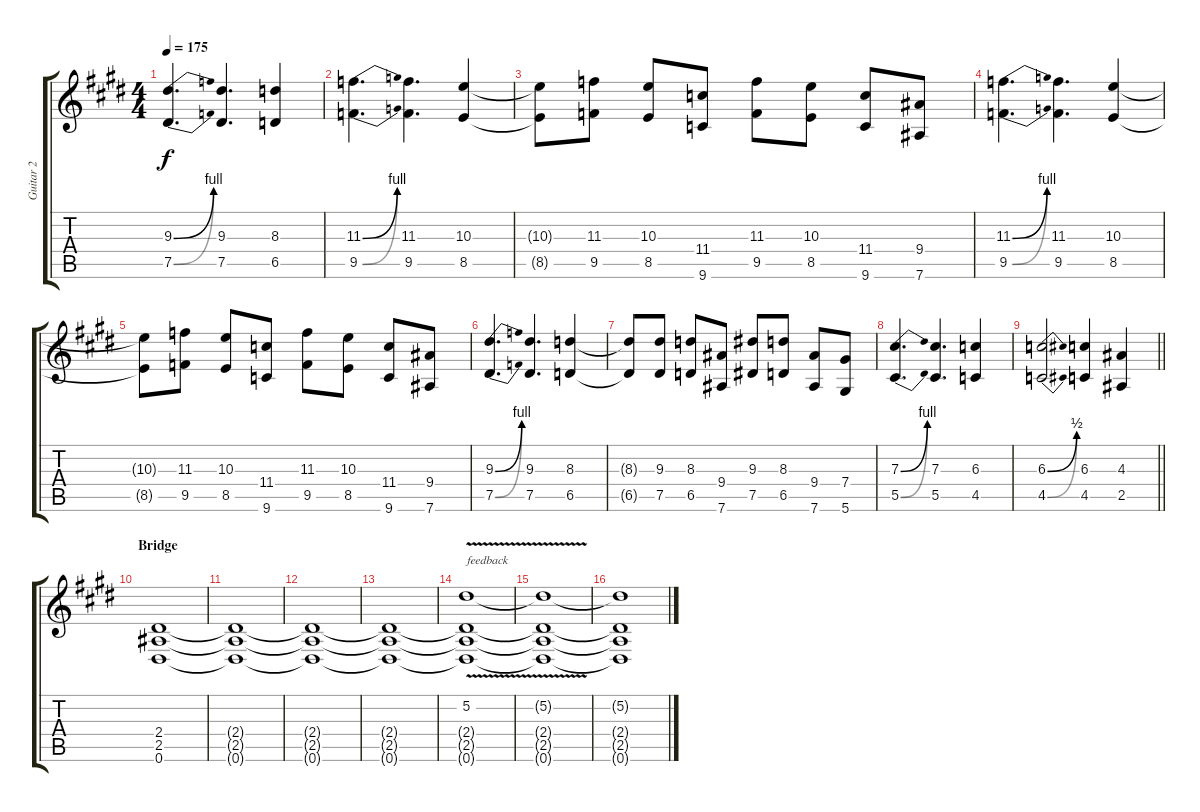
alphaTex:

\track ("Guitar 2" "Guitar 2") {instrument distortionguitar}
\staff {score tabs}
\tuning (Eb4 Bb3 Gb3 Db3 Ab2 Eb2) {hide}
\ts (4 4)
\tempo 175
\clef g2
\ks e
(9.3{be (bend 0 0 60 4)} 7.5{be (bend 0 0 60 4)}).4{d dy f} (9.3 7.5).4{d} (8.3 6.5).4 |
(11.3{be (bend 0 0 60 4)} 9.5{be (bend 0 0 60 4)}).4{d} (11.3 9.5).4{d} (10.3 8.5).4 |
(10.3{t} 8.5{t}).8 (11.3 9.5).8 (10.3 8.5).8 (11.4 9.6).8 (11.3 9.5).8 (10.3 8.5).8 (11.4 9.6).8 (9.4 7.6).8 |
(11.3{be (bend 0 0 60 4)} 9.5{be (bend 0 0 60 4)}).4{d} (11.3 9.5).4{d} (10.3 8.5).4 |
(10.3{t} 8.5{t}).8 (11.3 9.5).8 (10.3 8.5).8 (11.4 9.6).8 (11.3 9.5).8 (10.3 8.5).8 (11.4 9.6).8 (9.4 7.6).8 |
(9.3{be (bend 0 0 60 4)} 7.5{be (bend 0 0 60 4)}).4{d} (9.3 7.5).4{d} (8.3 6.5).4 |
(8.3{t} 6.5{t}).8 (9.3 7.5).8 (8.3 6.5).8 (9.4 7.6).8 (9.3 7.5).8 (8.3 6.5).8 (9.4 7.6).8 (7.4 5.6).8 |
(7.3{be (bend 0 0 60 4)} 5.5{be (bend 0 0 60 4)}).4{d} (7.3 5.5).4{d} (6.3 4.5).4 |
\barLineRight lightlight
(6.3{be (bend 0 0 60 2)} 4.5{be (bend 0 0 60 2)}).2 (6.3 4.5).4 (4.3 2.5).4 |
\section ("" "Bridge")
(2.4 2.5 0.6).1 |
(2.4{t} 2.5{t} 0.6{t}).1 |
(2.4{t} 2.5{t} 0.6{t}).1 |
(2.4{t} 2.5{t} 0.6{t}).1 |
(5.2{v} 2.4{t} 2.5{t} 0.6{t}).1{txt "feedback"} |
(5.2{t} 2.4{t} 2.5{t} 0.6{t}).1 |
(5.2{t} 2.4{t} 2.5{t} 0.6{t}).1
